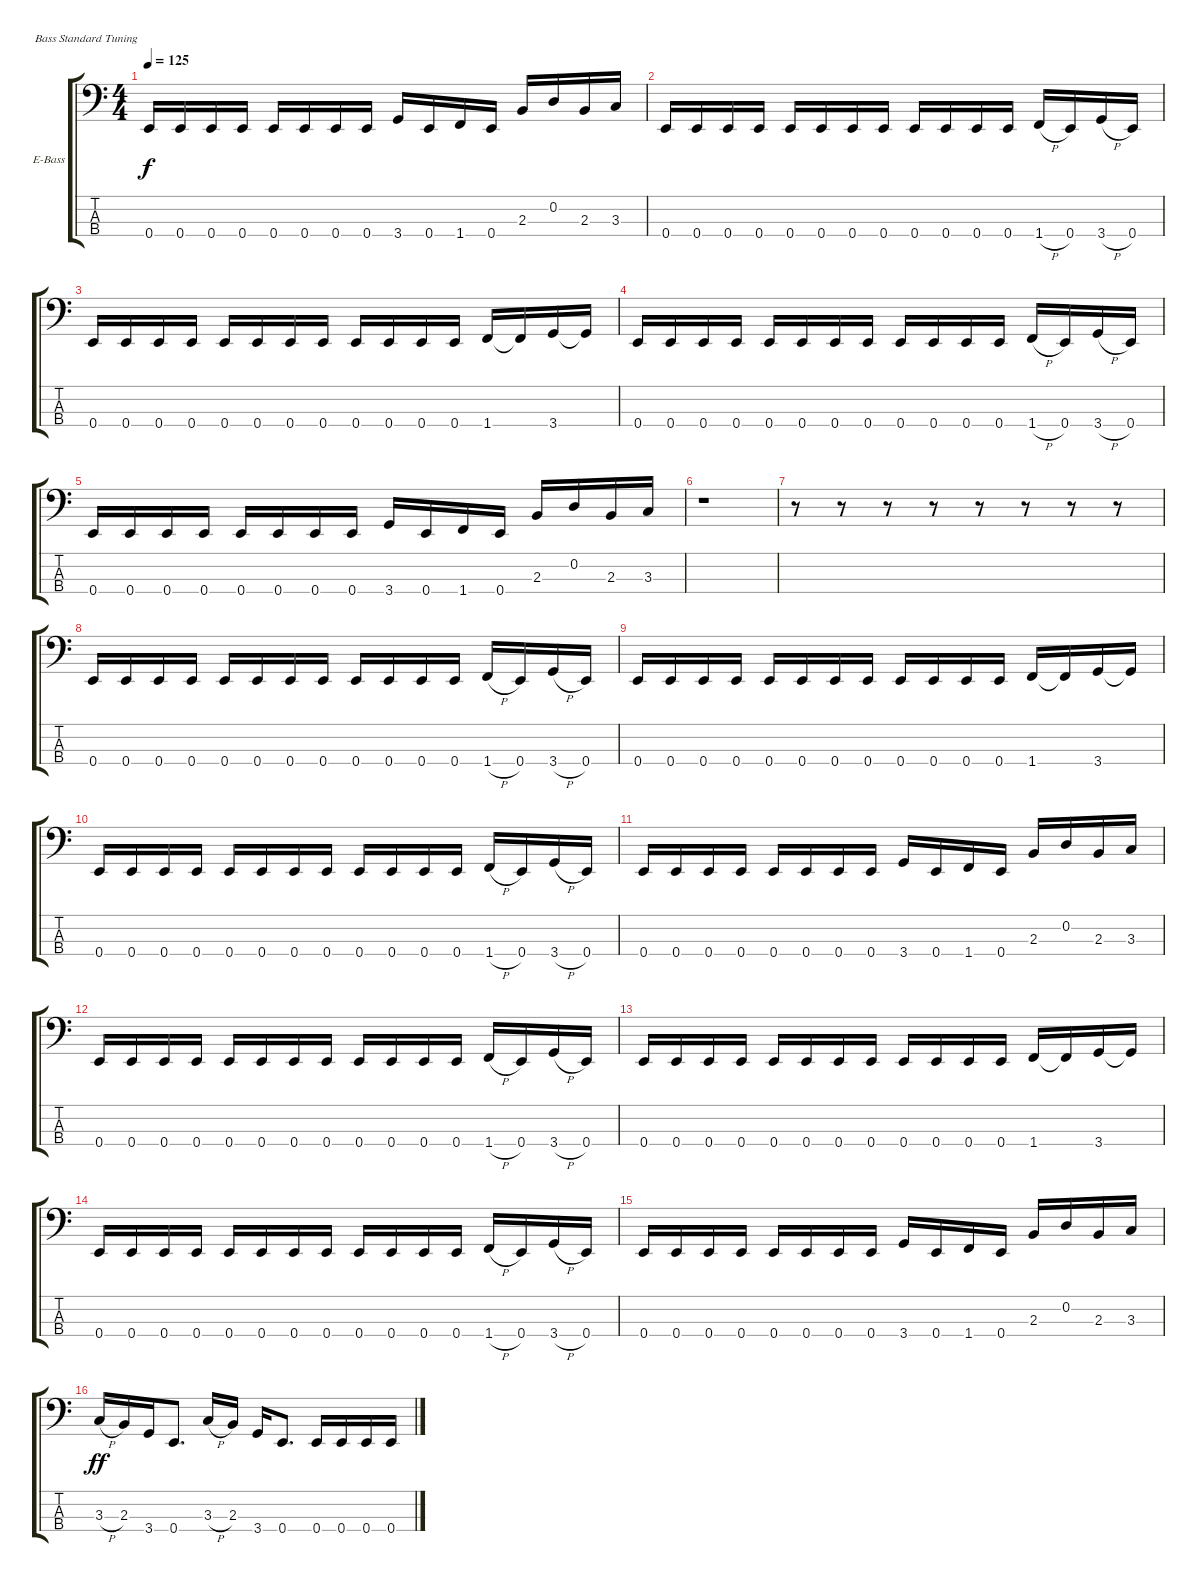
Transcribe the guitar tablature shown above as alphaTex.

\defaultSystemsLayout 4
\bracketExtendMode groupsimilarinstruments
\firstSystemTrackNameOrientation horizontal
\otherSystemsTrackNameOrientation horizontal
\track ("Jason James" "E-Bass") {instrument electricbassfinger}
\staff {score tabs}
\tuning (G2 D2 A1 E1)
\ts (4 4)
\tempo 125
\clef f4
\scale
0.333333
\ks c
0.4.16{dy f} 0.4.16 0.4.16 0.4.16 0.4.16 0.4.16 0.4.16 0.4.16 3.4.16 0.4.16 1.4.16 0.4.16 2.3.16 0.2.16 2.3.16 3.3.16 |
\scale
0.333333 0.4.16 0.4.16 0.4.16 0.4.16 0.4.16 0.4.16 0.4.16 0.4.16 0.4.16 0.4.16 0.4.16 0.4.16 1.4{h}.16 0.4.16 3.4{h}.16 0.4.16 |
\scale
0.333333 0.4.16 0.4.16 0.4.16 0.4.16 0.4.16 0.4.16 0.4.16 0.4.16 0.4.16 0.4.16 0.4.16 0.4.16 1.4.16 1.4{t}.16 3.4.16 3.4{t}.16 |
\scale
0.333333 0.4.16 0.4.16 0.4.16 0.4.16 0.4.16 0.4.16 0.4.16 0.4.16 0.4.16 0.4.16 0.4.16 0.4.16 1.4{h}.16 0.4.16 3.4{h}.16 0.4.16 |
\scale
0.333333 0.4.16 0.4.16 0.4.16 0.4.16 0.4.16 0.4.16 0.4.16 0.4.16 3.4.16 0.4.16 1.4.16 0.4.16 2.3.16 0.2.16 2.3.16 3.3.16 |
\scale
0.333333 r.1 |
\scale
0.333333 r.8 r.8 r.8 r.8 r.8 r.8 r.8 r.8 |
\scale
0.333333 0.4.16 0.4.16 0.4.16 0.4.16 0.4.16 0.4.16 0.4.16 0.4.16 0.4.16 0.4.16 0.4.16 0.4.16 1.4{h}.16 0.4.16 3.4{h}.16 0.4.16 |
\scale
0.333333 0.4.16 0.4.16 0.4.16 0.4.16 0.4.16 0.4.16 0.4.16 0.4.16 0.4.16 0.4.16 0.4.16 0.4.16 1.4.16 1.4{t}.16 3.4.16 3.4{t}.16 |
\scale
0.333333 0.4.16 0.4.16 0.4.16 0.4.16 0.4.16 0.4.16 0.4.16 0.4.16 0.4.16 0.4.16 0.4.16 0.4.16 1.4{h}.16 0.4.16 3.4{h}.16 0.4.16 |
\scale
0.333333 0.4.16 0.4.16 0.4.16 0.4.16 0.4.16 0.4.16 0.4.16 0.4.16 3.4.16 0.4.16 1.4.16 0.4.16 2.3.16 0.2.16 2.3.16 3.3.16 |
\scale
0.333333 0.4.16 0.4.16 0.4.16 0.4.16 0.4.16 0.4.16 0.4.16 0.4.16 0.4.16 0.4.16 0.4.16 0.4.16 1.4{h}.16 0.4.16 3.4{h}.16 0.4.16 |
\scale
0.333333 0.4.16 0.4.16 0.4.16 0.4.16 0.4.16 0.4.16 0.4.16 0.4.16 0.4.16 0.4.16 0.4.16 0.4.16 1.4.16 1.4{t}.16 3.4.16 3.4{t}.16 |
\scale
0.333333 0.4.16 0.4.16 0.4.16 0.4.16 0.4.16 0.4.16 0.4.16 0.4.16 0.4.16 0.4.16 0.4.16 0.4.16 1.4{h}.16 0.4.16 3.4{h}.16 0.4.16 |
\scale
0.333333 0.4.16 0.4.16 0.4.16 0.4.16 0.4.16 0.4.16 0.4.16 0.4.16 3.4.16 0.4.16 1.4.16 0.4.16 2.3.16 0.2.16 2.3.16 3.3.16 |
\scale
0.333333 3.3{h}.16{dy ff} 2.3.16 3.4.16 0.4.8{d} 3.3{h}.16 2.3.16 3.4.16 0.4.8{d} 0.4.16 0.4.16 0.4.16 0.4.16
